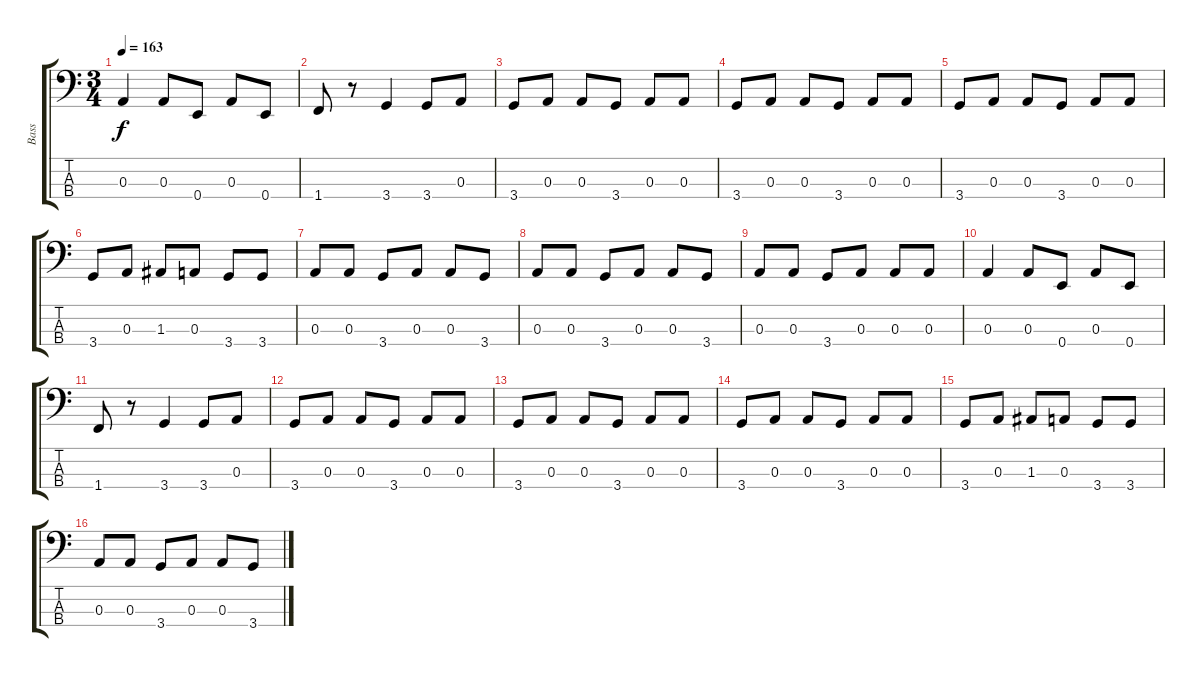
\track ("Bass" "Bass") {instrument electricbasspick}
\staff {score tabs}
\tuning (G2 D2 A1 E1) {hide}
\ts (3 4)
\tempo 163
\clef f4
\ks c
0.3.4{dy f} 0.3.8 0.4.8 0.3.8 0.4.8 |
1.4.8 r.8 3.4.4 3.4.8 0.3.8 |
3.4.8 0.3.8 0.3.8 3.4.8 0.3.8 0.3.8 |
3.4.8 0.3.8 0.3.8 3.4.8 0.3.8 0.3.8 |
3.4.8 0.3.8 0.3.8 3.4.8 0.3.8 0.3.8 |
3.4.8 0.3.8 1.3.8 0.3.8 3.4.8 3.4.8 |
0.3.8 0.3.8 3.4.8 0.3.8 0.3.8 3.4.8 |
0.3.8 0.3.8 3.4.8 0.3.8 0.3.8 3.4.8 |
0.3.8 0.3.8 3.4.8 0.3.8 0.3.8 0.3.8 |
0.3.4 0.3.8 0.4.8 0.3.8 0.4.8 |
1.4.8 r.8 3.4.4 3.4.8 0.3.8 |
3.4.8 0.3.8 0.3.8 3.4.8 0.3.8 0.3.8 |
3.4.8 0.3.8 0.3.8 3.4.8 0.3.8 0.3.8 |
3.4.8 0.3.8 0.3.8 3.4.8 0.3.8 0.3.8 |
3.4.8 0.3.8 1.3.8 0.3.8 3.4.8 3.4.8 |
0.3.8 0.3.8 3.4.8 0.3.8 0.3.8 3.4.8
